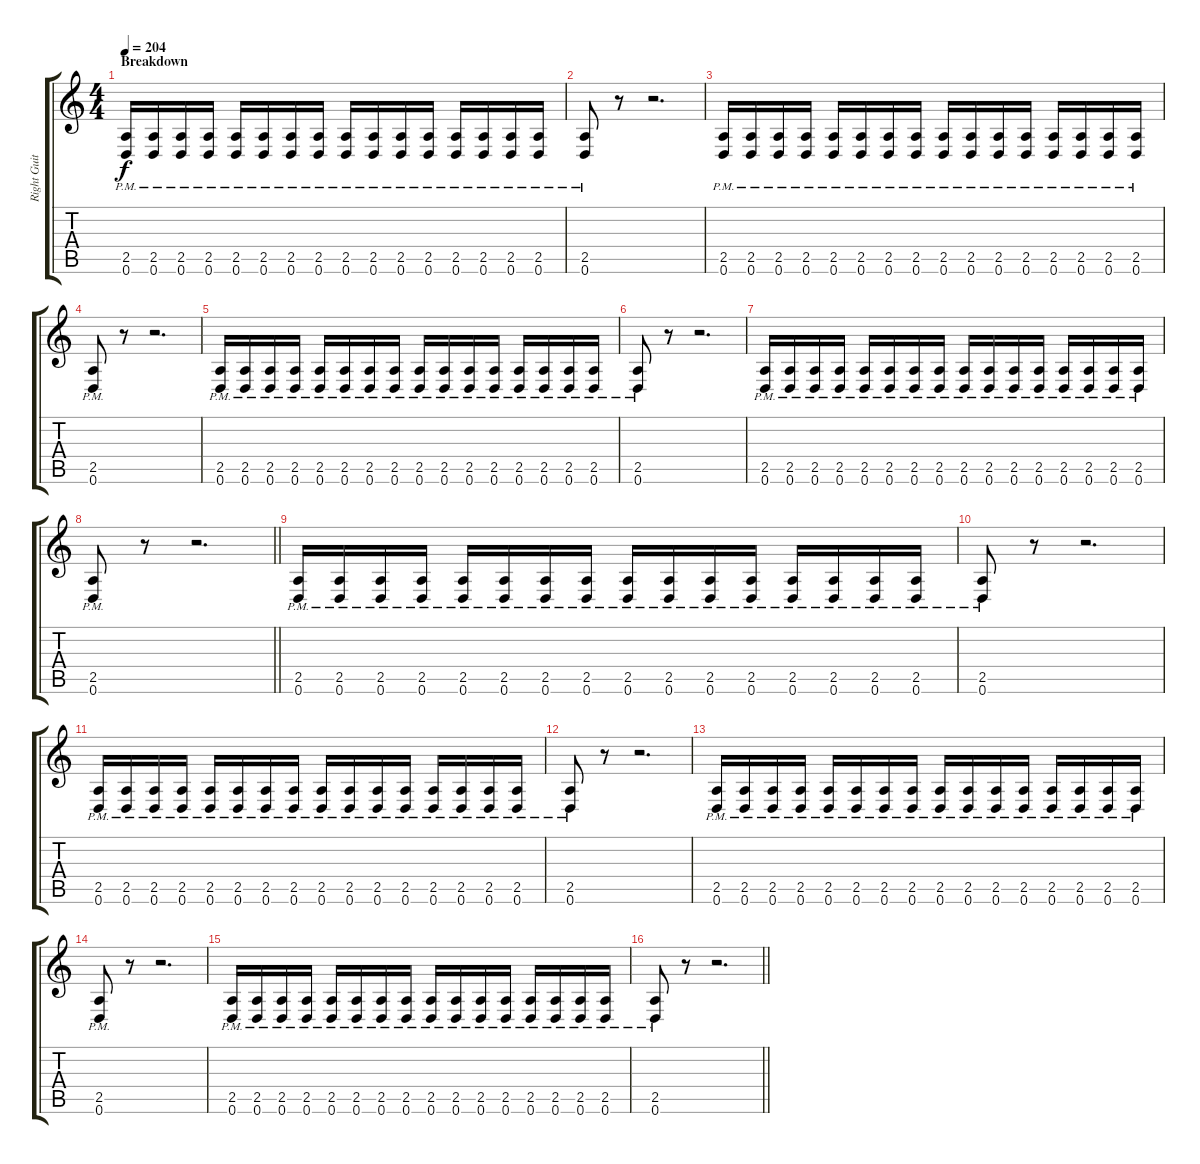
\track ("Right Guitar" "Right Guit") {instrument distortionguitar}
\staff {score tabs}
\tuning (D4 A3 F3 C3 G2 D2) {hide}
\ts (4 4)
\section ("" "Breakdown")
\tempo 204
\clef g2
\ks c
(2.5{pm} 0.6{pm}).16{dy f} (2.5{pm} 0.6{pm}).16 (2.5{pm} 0.6{pm}).16 (2.5{pm} 0.6{pm}).16 (2.5{pm} 0.6{pm}).16 (2.5{pm} 0.6{pm}).16 (2.5{pm} 0.6{pm}).16 (2.5{pm} 0.6{pm}).16 (2.5{pm} 0.6{pm}).16 (2.5{pm} 0.6{pm}).16 (2.5{pm} 0.6{pm}).16 (2.5{pm} 0.6{pm}).16 (2.5{pm} 0.6{pm}).16 (2.5{pm} 0.6{pm}).16 (2.5{pm} 0.6{pm}).16 (2.5{pm} 0.6{pm}).16 |
(2.5{pm} 0.6{pm}).8 r.8 r.2{d} |
(2.5{pm} 0.6{pm}).16 (2.5{pm} 0.6{pm}).16 (2.5{pm} 0.6{pm}).16 (2.5{pm} 0.6{pm}).16 (2.5{pm} 0.6{pm}).16 (2.5{pm} 0.6{pm}).16 (2.5{pm} 0.6{pm}).16 (2.5{pm} 0.6{pm}).16 (2.5{pm} 0.6{pm}).16 (2.5{pm} 0.6{pm}).16 (2.5{pm} 0.6{pm}).16 (2.5{pm} 0.6{pm}).16 (2.5{pm} 0.6{pm}).16 (2.5{pm} 0.6{pm}).16 (2.5{pm} 0.6{pm}).16 (2.5{pm} 0.6{pm}).16 |
(2.5{pm} 0.6{pm}).8 r.8 r.2{d} |
(2.5{pm} 0.6{pm}).16 (2.5{pm} 0.6{pm}).16 (2.5{pm} 0.6{pm}).16 (2.5{pm} 0.6{pm}).16 (2.5{pm} 0.6{pm}).16 (2.5{pm} 0.6{pm}).16 (2.5{pm} 0.6{pm}).16 (2.5{pm} 0.6{pm}).16 (2.5{pm} 0.6{pm}).16 (2.5{pm} 0.6{pm}).16 (2.5{pm} 0.6{pm}).16 (2.5{pm} 0.6{pm}).16 (2.5{pm} 0.6{pm}).16 (2.5{pm} 0.6{pm}).16 (2.5{pm} 0.6{pm}).16 (2.5{pm} 0.6{pm}).16 |
(2.5{pm} 0.6{pm}).8 r.8 r.2{d} |
(2.5{pm} 0.6{pm}).16 (2.5{pm} 0.6{pm}).16 (2.5{pm} 0.6{pm}).16 (2.5{pm} 0.6{pm}).16 (2.5{pm} 0.6{pm}).16 (2.5{pm} 0.6{pm}).16 (2.5{pm} 0.6{pm}).16 (2.5{pm} 0.6{pm}).16 (2.5{pm} 0.6{pm}).16 (2.5{pm} 0.6{pm}).16 (2.5{pm} 0.6{pm}).16 (2.5{pm} 0.6{pm}).16 (2.5{pm} 0.6{pm}).16 (2.5{pm} 0.6{pm}).16 (2.5{pm} 0.6{pm}).16 (2.5{pm} 0.6{pm}).16 |
\barLineRight lightlight
(2.5{pm} 0.6{pm}).8 r.8 r.2{d} |
(2.5{pm} 0.6{pm}).16 (2.5{pm} 0.6{pm}).16 (2.5{pm} 0.6{pm}).16 (2.5{pm} 0.6{pm}).16 (2.5{pm} 0.6{pm}).16 (2.5{pm} 0.6{pm}).16 (2.5{pm} 0.6{pm}).16 (2.5{pm} 0.6{pm}).16 (2.5{pm} 0.6{pm}).16 (2.5{pm} 0.6{pm}).16 (2.5{pm} 0.6{pm}).16 (2.5{pm} 0.6{pm}).16 (2.5{pm} 0.6{pm}).16 (2.5{pm} 0.6{pm}).16 (2.5{pm} 0.6{pm}).16 (2.5{pm} 0.6{pm}).16 |
(2.5{pm} 0.6{pm}).8 r.8 r.2{d} |
(2.5{pm} 0.6{pm}).16 (2.5{pm} 0.6{pm}).16 (2.5{pm} 0.6{pm}).16 (2.5{pm} 0.6{pm}).16 (2.5{pm} 0.6{pm}).16 (2.5{pm} 0.6{pm}).16 (2.5{pm} 0.6{pm}).16 (2.5{pm} 0.6{pm}).16 (2.5{pm} 0.6{pm}).16 (2.5{pm} 0.6{pm}).16 (2.5{pm} 0.6{pm}).16 (2.5{pm} 0.6{pm}).16 (2.5{pm} 0.6{pm}).16 (2.5{pm} 0.6{pm}).16 (2.5{pm} 0.6{pm}).16 (2.5{pm} 0.6{pm}).16 |
(2.5{pm} 0.6{pm}).8 r.8 r.2{d} |
(2.5{pm} 0.6{pm}).16 (2.5{pm} 0.6{pm}).16 (2.5{pm} 0.6{pm}).16 (2.5{pm} 0.6{pm}).16 (2.5{pm} 0.6{pm}).16 (2.5{pm} 0.6{pm}).16 (2.5{pm} 0.6{pm}).16 (2.5{pm} 0.6{pm}).16 (2.5{pm} 0.6{pm}).16 (2.5{pm} 0.6{pm}).16 (2.5{pm} 0.6{pm}).16 (2.5{pm} 0.6{pm}).16 (2.5{pm} 0.6{pm}).16 (2.5{pm} 0.6{pm}).16 (2.5{pm} 0.6{pm}).16 (2.5{pm} 0.6{pm}).16 |
(2.5{pm} 0.6{pm}).8 r.8 r.2{d} |
(2.5{pm} 0.6{pm}).16 (2.5{pm} 0.6{pm}).16 (2.5{pm} 0.6{pm}).16 (2.5{pm} 0.6{pm}).16 (2.5{pm} 0.6{pm}).16 (2.5{pm} 0.6{pm}).16 (2.5{pm} 0.6{pm}).16 (2.5{pm} 0.6{pm}).16 (2.5{pm} 0.6{pm}).16 (2.5{pm} 0.6{pm}).16 (2.5{pm} 0.6{pm}).16 (2.5{pm} 0.6{pm}).16 (2.5{pm} 0.6{pm}).16 (2.5{pm} 0.6{pm}).16 (2.5{pm} 0.6{pm}).16 (2.5{pm} 0.6{pm}).16 |
\barLineRight lightlight
(2.5{pm} 0.6{pm}).8 r.8 r.2{d}
